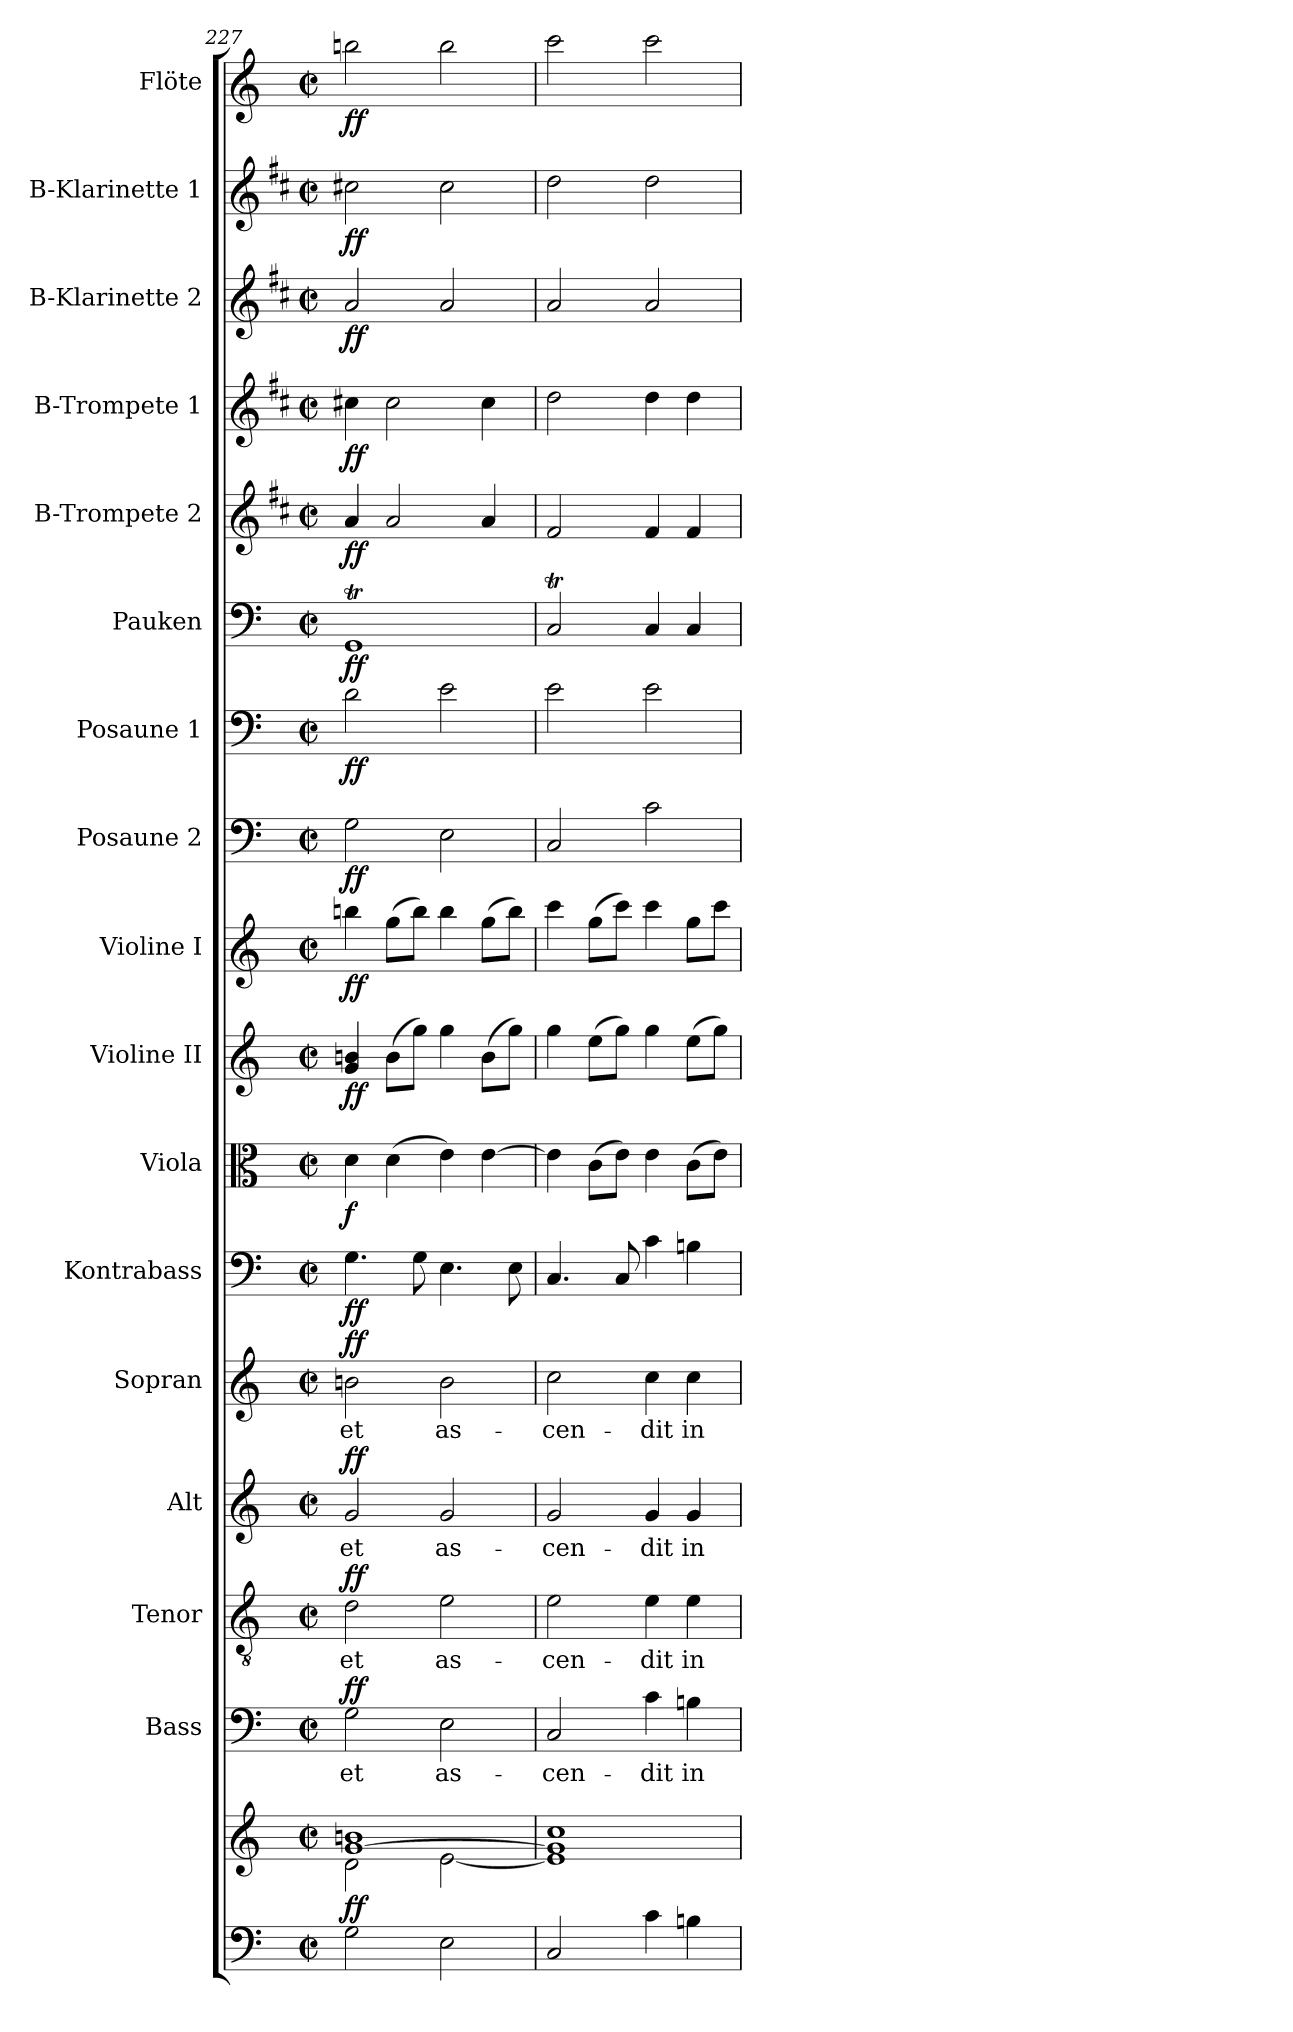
**kern	**kern	**dynam	**kern	**text	**dynam	**kern	**text	**dynam	**kern	**text	**dynam	**kern	**text	**dynam	**kern	**dynam	**kern	**dynam	**kern	**dynam	**kern	**dynam	**kern	**dynam	**kern	**dynam	**kern	**dynam	**kern	**dynam	**kern	**dynam	**kern	**dynam	**kern	**dynam	**kern	**dynam
*part17	*part17	*part17	*part16	*part16	*part16	*part15	*part15	*part15	*part14	*part14	*part14	*part13	*part13	*part13	*part12	*part12	*part11	*part11	*part10	*part10	*part9	*part9	*part8	*part8	*part7	*part7	*part6	*part6	*part5	*part5	*part4	*part4	*part3	*part3	*part2	*part2	*part1	*part1
*staff18	*staff17	*staff17/18	*staff16	*staff16	*staff16	*staff15	*staff15	*staff15	*staff14	*staff14	*staff14	*staff13	*staff13	*staff13	*staff12	*staff12	*staff11	*staff11	*staff10	*staff10	*staff9	*staff9	*staff8	*staff8	*staff7	*staff7	*staff6	*staff6	*staff5	*staff5	*staff4	*staff4	*staff3	*staff3	*staff2	*staff2	*staff1	*staff1
*	*	*	*I"Bass	*	*	*I"Tenor	*	*	*I"Alt	*	*	*I"Sopran	*	*	*I"Kontrabass	*	*I"Viola	*	*I"Violine II	*	*I"Violine I	*	*I"Posaune 2	*	*I"Posaune 1	*	*I"Pauken	*	*I"B-Trompete 2	*	*I"B-Trompete 1	*	*I"B-Klarinette 2	*	*I"B-Klarinette 1	*	*I"Flöte	*
*	*	*	*I'B.	*	*	*I'T.	*	*	*I'A.	*	*	*I'S.	*	*	*I'Kb.	*	*I'Vla.	*	*I'Vl. II	*	*I'Vl. I	*	*I'Pos. 2	*	*I'Pos. 1	*	*I'Pk.	*	*I'B Trp. 2	*	*I'B Trp. 1	*	*I'B Kl. 2	*	*I'B Kl. 1	*	*I'Fl.	*
!!LO:PB:g=z
*clefF4	*clefG2	*	*clefF4	*	*	*clefGv2	*	*	*clefG2	*	*	*clefG2	*	*	*clefF4	*	*clefC3	*	*clefG2	*	*clefG2	*	*clefF4	*	*clefF4	*	*clefF4	*	*clefG2	*	*clefG2	*	*clefG2	*	*clefG2	*	*clefG2	*
*	*	*	*	*	*	*	*	*	*	*	*	*	*	*	*ITrd7c12	*	*	*	*	*	*	*	*	*	*	*	*	*	*ITrd1c2	*	*ITrd1c2	*	*ITrd1c2	*	*ITrd1c2	*	*	*
*k[]	*k[]	*	*k[]	*	*	*k[]	*	*	*k[]	*	*	*k[]	*	*	*k[]	*	*k[]	*	*k[]	*	*k[]	*	*k[]	*	*k[]	*	*k[]	*	*k[]	*	*k[]	*	*k[]	*	*k[]	*	*k[]	*
*C:	*C:	*	*C:	*	*	*C:	*	*	*C:	*	*	*C:	*	*	*C:	*	*C:	*	*C:	*	*C:	*	*C:	*	*C:	*	*C:	*	*C:	*	*C:	*	*C:	*	*C:	*	*C:	*
*M2/2	*M2/2	*	*M2/2	*	*	*M2/2	*	*	*M2/2	*	*	*M2/2	*	*	*M2/2	*	*M2/2	*	*M2/2	*	*M2/2	*	*M2/2	*	*M2/2	*	*M2/2	*	*M2/2	*	*M2/2	*	*M2/2	*	*M2/2	*	*M2/2	*
*met(c|)	*met(c|)	*	*met(c|)	*	*	*met(c|)	*	*	*met(c|)	*	*	*met(c|)	*	*	*met(c|)	*	*met(c|)	*	*met(c|)	*	*met(c|)	*	*met(c|)	*	*met(c|)	*	*met(c|)	*	*met(c|)	*	*met(c|)	*	*met(c|)	*	*met(c|)	*	*met(c|)	*
=227	=227	=227	=227	=227	=227	=227	=227	=227	=227	=227	=227	=227	=227	=227	=227	=227	=227	=227	=227	=227	=227	=227	=227	=227	=227	=227	=227	=227	=227	=227	=227	=227	=227	=227	=227	=227	=227	=227
*	*^	*	*	*	*	*	*	*	*	*	*	*	*	*	*	*	*	*	*	*	*	*	*	*	*	*	*	*	*	*	*	*	*	*	*	*	*	*
!	!	!	!LO:DY:b	!	!LO:LY:b	!LO:DY:a	!	!LO:LY:b	!LO:DY:a	!	!LO:LY:b	!LO:DY:a	!	!LO:LY:b	!LO:DY:a	!	!LO:DY:b	!	!LO:DY:b	!	!LO:DY:b	!	!LO:DY:b	!	!LO:DY:b	!	!LO:DY:b	!	!LO:DY:b	!	!LO:DY:b	!	!LO:DY:b	!	!LO:DY:b	!	!LO:DY:b	!	!LO:DY:b
2G\	[>1g 1bn	2d\	ff	2G\	et	ff	2d\	et	ff	2g/	et	ff	2bn\	et	ff	4.GG\	ff	4d\	f	4g/ 4bn/	ff	4bbn\	ff	2G\	ff	2d\	ff	1GGT	ff	4g/	ff	4bn\	ff	2g/	ff	2bn\	ff	2bbn\	ff
.	.	.	.	.	.	.	.	.	.	.	.	.	.	.	.	.	.	(>4d\	.	(>8b\L	.	(>8gg\L	.	.	.	.	.	.	.	2g/	.	2b\	.	.	.	.	.	.	.
.	.	.	.	.	.	.	.	.	.	.	.	.	.	.	.	8GG\	.	.	.	8gg\J)	.	8bb\J)	.	.	.	.	.	.	.	.	.	.	.	.	.	.	.	.	.
!	!	!	!	!	!LO:LY:b	!	!	!LO:LY:b	!	!	!LO:LY:b	!	!	!LO:LY:b	!	!	!	!	!	!	!	!	!	!	!	!	!	!	!	!	!	!	!	!	!	!	!	!	!
2E\	.	[<2e\	.	2E\	as-	.	2e\	as-	.	2g/	as-	.	2b\	as-	.	4.EE\	.	4e\)	.	4gg\	.	4bb\	.	2E\	.	2e\	.	.	.	.	.	.	.	2g/	.	2b\	.	2bb\	.
.	.	.	.	.	.	.	.	.	.	.	.	.	.	.	.	.	.	[4e\	.	(>8b\L	.	(>8gg\L	.	.	.	.	.	.	.	4g/	.	4b\	.	.	.	.	.	.	.
.	.	.	.	.	.	.	.	.	.	.	.	.	.	.	.	8EE\	.	.	.	8gg\J)	.	8bb\J)	.	.	.	.	.	.	.	.	.	.	.	.	.	.	.	.	.
=228	=228	=228	=228	=228	=228	=228	=228	=228	=228	=228	=228	=228	=228	=228	=228	=228	=228	=228	=228	=228	=228	=228	=228	=228	=228	=228	=228	=228	=228	=228	=228	=228	=228	=228	=228	=228	=228	=228	=228
!	!	!	!	!	!LO:LY:b	!	!	!LO:LY:b	!	!	!LO:LY:b	!	!	!LO:LY:b	!	!	!	!	!	!	!	!	!	!	!	!	!	!	!	!	!	!	!	!	!	!	!	!	!
2C/	1g] 1cc	1e]	.	2C/	-cen-	.	2e\	-cen-	.	2g/	-cen-	.	2cc\	-cen-	.	4.CC/	.	4e\]	.	4gg\	.	4ccc\	.	2C/	.	2e\	.	2CT/	.	2e/	.	2cc\	.	2g/	.	2cc\	.	2ccc\	.
.	.	.	.	.	.	.	.	.	.	.	.	.	.	.	.	.	.	(>8c\L	.	(>8ee\L	.	(>8gg\L	.	.	.	.	.	.	.	.	.	.	.	.	.	.	.	.	.
.	.	.	.	.	.	.	.	.	.	.	.	.	.	.	.	8CC/	.	8e\J)	.	8gg\J)	.	8ccc\J)	.	.	.	.	.	.	.	.	.	.	.	.	.	.	.	.	.
!	!	!	!	!	!LO:LY:b	!	!	!LO:LY:b	!	!	!LO:LY:b	!	!	!LO:LY:b	!	!	!	!	!	!	!	!	!	!	!	!	!	!	!	!	!	!	!	!	!	!	!	!	!
4c\	.	.	.	4c\	-dit	.	4e\	-dit	.	4g/	-dit	.	4cc\	-dit	.	4C\	.	4e\	.	4gg\	.	4ccc\	.	2c\	.	2e\	.	4C/	.	4e/	.	4cc\	.	2g/	.	2cc\	.	2ccc\	.
!	!	!	!	!	!LO:LY:b	!	!	!LO:LY:b	!	!	!LO:LY:b	!	!	!LO:LY:b	!	!	!	!	!	!	!	!	!	!	!	!	!	!	!	!	!	!	!	!	!	!	!	!	!
4Bn\	.	.	.	4Bn\	in	.	4e\	in	.	4g/	in	.	4cc\	in	.	4BBn\	.	(>8c\L	.	(>8ee\L	.	(>8gg\L	.	.	.	.	.	4C/	.	4e/	.	4cc\	.	.	.	.	.	.	.
.	.	.	.	.	.	.	.	.	.	.	.	.	.	.	.	.	.	8e\J)	.	8gg\J)	.	8ccc\J	.	.	.	.	.	.	.	.	.	.	.	.	.	.	.	.	.
*	*v	*v	*	*	*	*	*	*	*	*	*	*	*	*	*	*	*	*	*	*	*	*	*	*	*	*	*	*	*	*	*	*	*	*	*	*	*	*	*
=	=	=	=	=	=	=	=	=	=	=	=	=	=	=	=	=	=	=	=	=	=	=	=	=	=	=	=	=	=	=	=	=	=	=	=	=	=	=
*-	*-	*-	*-	*-	*-	*-	*-	*-	*-	*-	*-	*-	*-	*-	*-	*-	*-	*-	*-	*-	*-	*-	*-	*-	*-	*-	*-	*-	*-	*-	*-	*-	*-	*-	*-	*-	*-	*-
